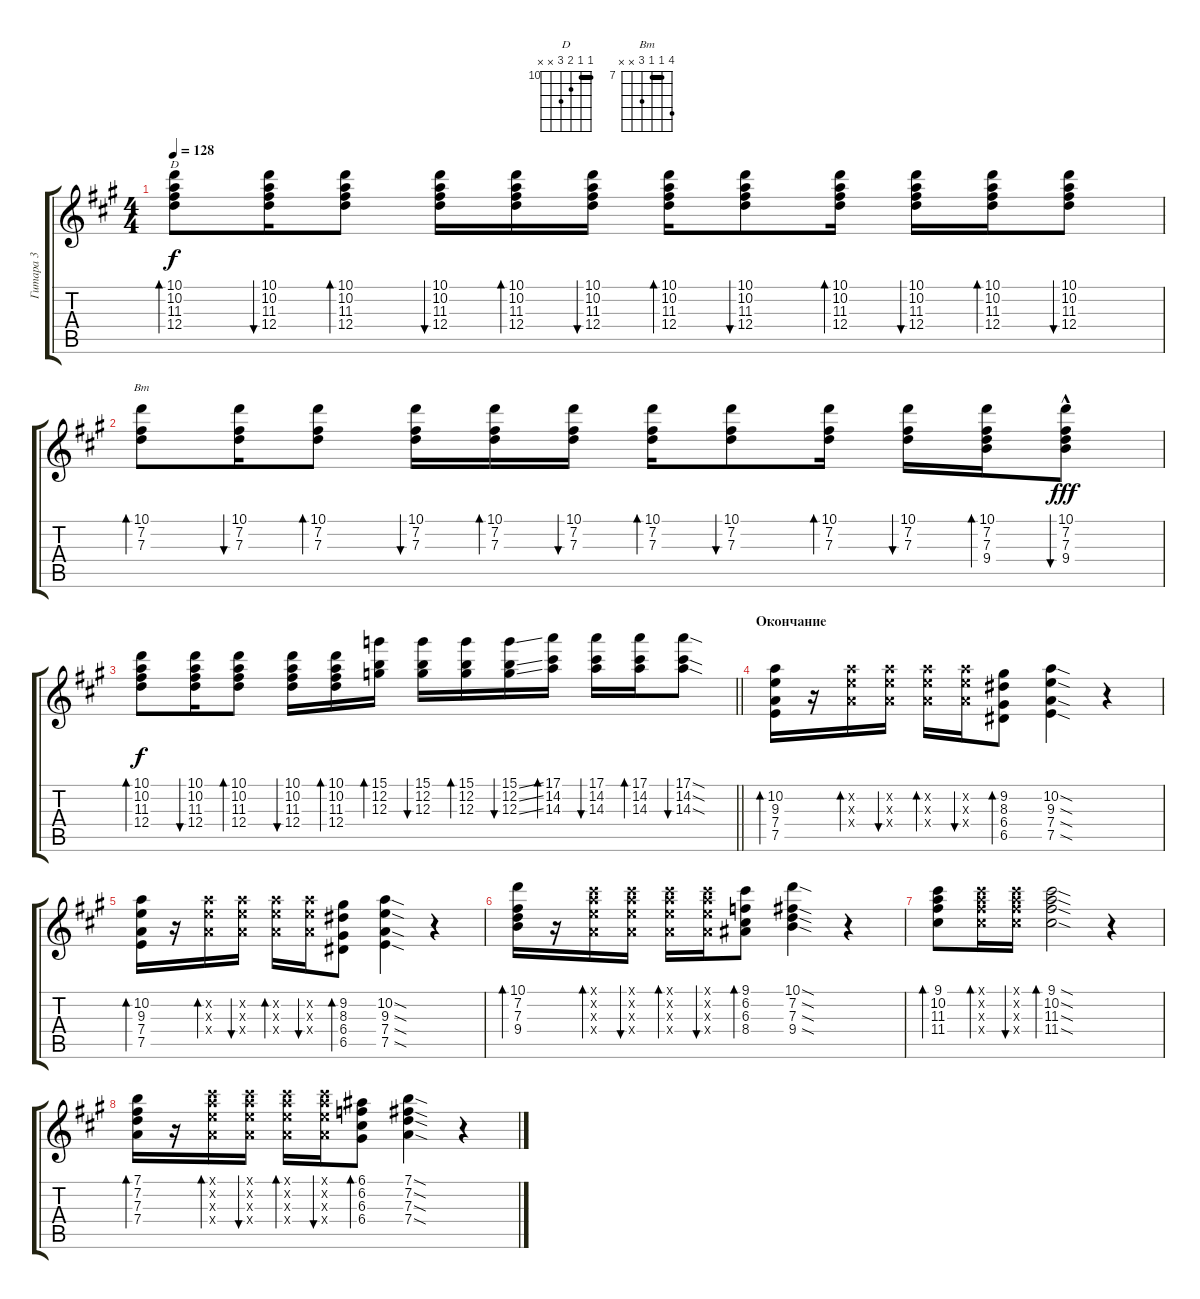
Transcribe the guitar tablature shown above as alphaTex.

\track ("Гитара 3" "Гитара 3") {instrument electricguitarclean}
\staff {score tabs}
\tuning (E4 B3 G3 D3 A2 E2) {hide}
\chord ("D" 10 10 11 12 x x) {firstfret 10 barre 10}
\chord ("Bm" 10 7 7 9 x x) {firstfret 7 barre 7}
\ts (4 4)
\tempo 128
\clef g2
\ks f#minor
(10.1 10.2 11.3 12.4).8{bd 60 ch "D" dy f} (10.1 10.2 11.3 12.4).16{bu 60} (10.1 10.2 11.3 12.4).8{bd 60} (10.1 10.2 11.3 12.4).16{bu 60} (10.1 10.2 11.3 12.4).16{bd 60} (10.1 10.2 11.3 12.4).16{bu 60} (10.1 10.2 11.3 12.4).16{bd 60} (10.1 10.2 11.3 12.4).8{bu 60} (10.1 10.2 11.3 12.4).16{bd 60} (10.1 10.2 11.3 12.4).16{bu 60} (10.1 10.2 11.3 12.4).16{bd 60} (10.1 10.2 11.3 12.4).8{bu 60} |
(10.1 7.2 7.3).8{bd 60 ch "Bm"} (10.1 7.2 7.3).16{bu 60} (10.1 7.2 7.3).8{bd 60} (10.1 7.2 7.3).16{bu 60} (10.1 7.2 7.3).16{bd 60} (10.1 7.2 7.3).16{bu 60} (10.1 7.2 7.3).16{bd 60} (10.1 7.2 7.3).8{bu 60} (10.1 7.2 7.3).16{bd 60} (10.1 7.2 7.3).16{bu 60} (10.1 7.2 7.3 9.4).16{bd 60} (10.1{hac} 7.2{hac} 7.3{hac} 9.4).8{bu 60 dy fff} |
\barLineRight lightlight
(10.1 10.2 11.3 12.4).8{bd 60 dy f} (10.1 10.2 11.3 12.4).16{bu 60} (10.1 10.2 11.3 12.4).8{bd 60} (10.1 10.2 11.3 12.4).16{bu 60} (10.1 10.2 11.3 12.4).16{bd 60} (15.1 12.2 12.3).16{bd 60} (15.1 12.2 12.3).16{bu 60} (15.1 12.2 12.3).16{bd 60} (15.1{ss} 12.2{ss} 12.3{ss}).16{bu 60} (17.1 14.2 14.3).16{bd 60} (17.1 14.2 14.3).16{bu 60} (17.1 14.2 14.3).16{bd 60} (17.1{sod} 14.2{sod} 14.3{sod}).8{bu 60} |
\section ("" "Окончание")
(10.2 9.3 7.4 7.5).16{bd 30} r.16 (10.2{x} 9.3{x} 7.4{x}).16{bd 30} (10.2{x} 9.3{x} 7.4{x}).16{bu 30} (10.2{x} 9.3{x} 7.4{x}).16{bd 30} (10.2{x} 9.3{x} 7.4{x}).16{bu 30} (9.2 8.3 6.4 6.5).8{bd 30} (10.2{sod} 9.3{sod} 7.4{sod} 7.5{sod}).4 r.4 |
(10.2 9.3 7.4 7.5).16{bd 30} r.16 (10.2{x} 9.3{x} 7.4{x}).16{bd 30} (10.2{x} 9.3{x} 7.4{x}).16{bu 30} (10.2{x} 9.3{x} 7.4{x}).16{bd 30} (10.2{x} 9.3{x} 7.4{x}).16{bu 30} (9.2 8.3 6.4 6.5).8{bd 30} (10.2{sod} 9.3{sod} 7.4{sod} 7.5{sod}).4 r.4 |
(10.1 7.2 7.3 9.4).16{bd 30} r.16 (9.1{x} 10.2{x} 9.3{x} 7.4{x}).16{bd 30} (9.1{x} 10.2{x} 9.3{x} 7.4{x}).16{bu 30} (9.1{x} 10.2{x} 9.3{x} 7.4{x}).16{bd 30} (9.1{x} 10.2{x} 9.3{x} 7.4{x}).16{bu 30} (9.1 6.2 6.3 8.4).8{bd 30} (10.1{sod} 7.2{sod} 7.3{sod} 9.4{sod}).4 r.4 |
(9.1 10.2 11.3 11.4).8{bd 30} (9.1{x} 10.2{x} 11.3{x} 11.4{x}).16{bd 30} (9.1{x} 10.2{x} 11.3{x} 11.4{x}).16{bu 60} (9.1{sod} 10.2{sod} 11.3{sod} 11.4{sod}).2{bd 60} r.4 |
(7.1 7.2 7.3 7.4).16{bd 30} r.16 (9.1{x} 10.2{x} 9.3{x} 7.4{x}).16{bd 30} (9.1{x} 10.2{x} 9.3{x} 7.4{x}).16{bu 30} (9.1{x} 10.2{x} 9.3{x} 7.4{x}).16{bd 30} (9.1{x} 10.2{x} 9.3{x} 7.4{x}).16{bu 30} (6.1 6.2 6.3 6.4).8{bd 30} (7.1{sod} 7.2{sod} 7.3{sod} 7.4{sod}).4 r.4
